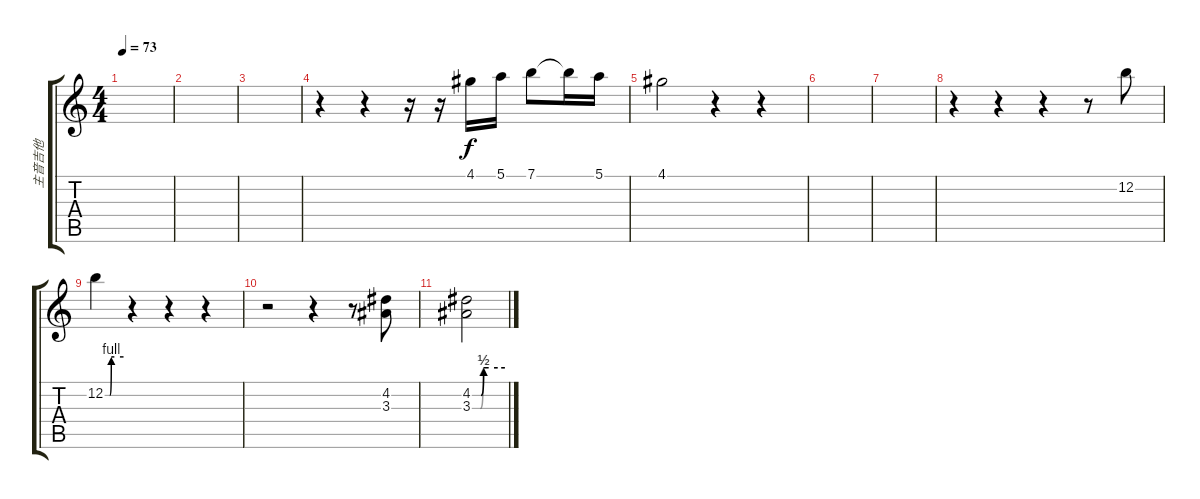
\track ("主音吉他" "主音吉他") {instrument overdrivenguitar}
\staff {score tabs}
\tuning (E4 B3 G3 D3 A2 E2) {hide}
\ts (4 4)
\tempo 73
\clef g2
\ks c
|
|
|
r.4 r.4 r.16 r.16 4.1.16{volume 15 balance 5} 5.1.16 7.1.8 7.1{t}.16 5.1.16 |
4.1.2{volume 11 balance 12} r.4 r.4 |
|
|
r.4 r.4 r.4 r.8 12.2.8 |
12.2{be (custom 0 0 15 0 20 4 30 4 60 4)}.4 r.4 r.4 r.4 |
r.2 r.4 r.8 (4.2 3.3).8{volume 7} |
(4.2{be (custom 0 0 16 0 21 2 30 2 60 2)} 3.3{be (custom 0 0 15 0 20 2 30 2 60 2)}).2{volume 6}
